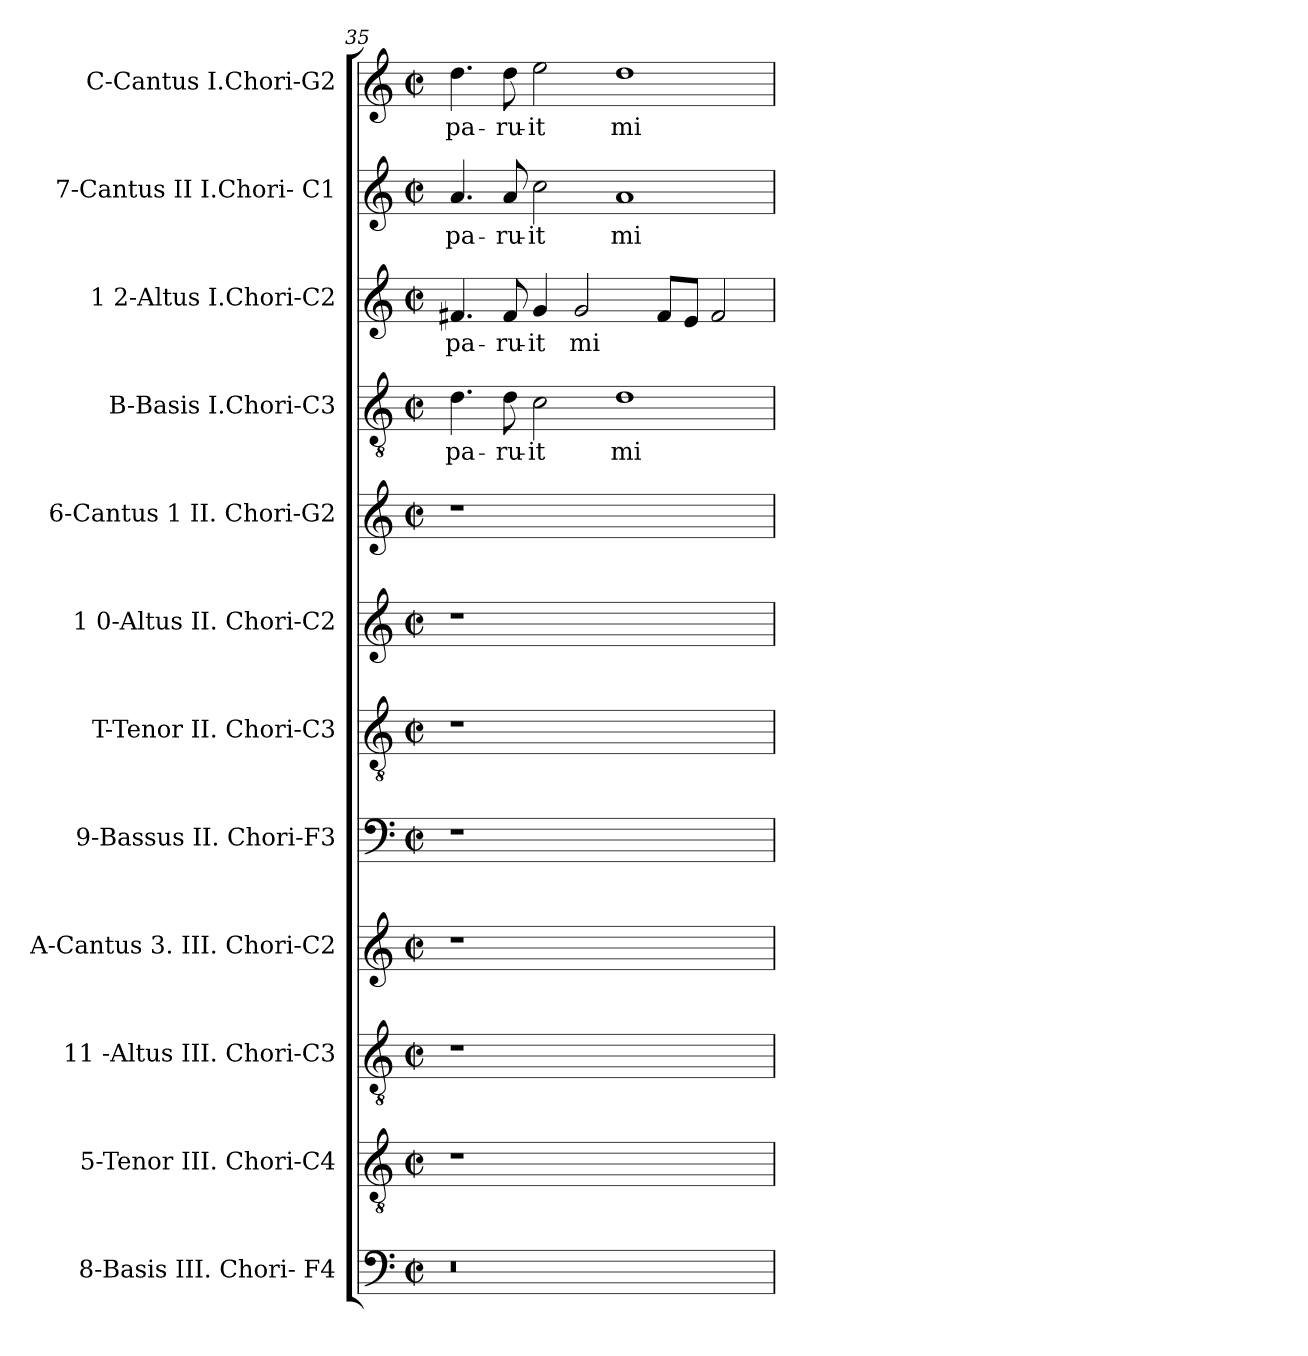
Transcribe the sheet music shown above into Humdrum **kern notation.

**kern	**kern	**kern	**kern	**kern	**kern	**kern	**kern	**kern	**text	**kern	**text	**kern	**text	**kern	**text
*part12	*part11	*part10	*part9	*part8	*part7	*part6	*part5	*part4	*part4	*part3	*part3	*part2	*part2	*part1	*part1
*staff12	*staff11	*staff10	*staff9	*staff8	*staff7	*staff6	*staff5	*staff4	*staff4	*staff3	*staff3	*staff2	*staff2	*staff1	*staff1
*I"8-Basis  III. Chori- F4	*I"5-Tenor  III. Chori-C4	*I"11 -Altus  III. Chori-C3	*I"A-Cantus 3.  III. Chori-C2	*I"9-Bassus  II. Chori-F3	*I"T-Tenor  II. Chori-C3	*I"1 0-Altus  II. Chori-C2	*I"6-Cantus 1  II. Chori-G2	*I"B-Basis  I.Chori-C3	*	*I"1 2-Altus  I.Chori-C2	*	*I"7-Cantus II  I.Chori- C1	*	*I"C-Cantus  I.Chori-G2	*
*	*	*	*I'A	*	*I'T	*	*	*I'B	*	*	*	*	*	*I'C	*
!!LO:PB:g=z
*clefF4	*clefGv2	*clefGv2	*clefG2	*clefF4	*clefGv2	*clefG2	*clefG2	*clefGv2	*	*clefG2	*	*clefG2	*	*clefG2	*
*k[]	*k[]	*k[]	*k[]	*k[]	*k[]	*k[]	*k[]	*k[]	*	*k[]	*	*k[]	*	*k[]	*
*C:	*C:	*C:	*C:	*C:	*C:	*C:	*C:	*C:	*	*C:	*	*C:	*	*C:	*
*M2/2	*M2/2	*M2/2	*M2/2	*M2/2	*M2/2	*M2/2	*M2/2	*M2/2	*	*M2/2	*	*M2/2	*	*M2/2	*
*met(c|)	*met(c|)	*met(c|)	*met(c|)	*met(c|)	*met(c|)	*met(c|)	*met(c|)	*met(c|)	*	*met(c|)	*	*met(c|)	*	*met(c|)	*
=35	=35	=35	=35	=35	=35	=35	=35	=35	=35	=35	=35	=35	=35	=35	=35
!	!	!	!	!	!	!	!	!	!LO:LY:b:cj	!	!LO:LY:b:cj	!	!LO:LY:b:cj	!	!LO:LY:b:cj
0r	1r	1r	1r	1r	1r	1r	1r	4.d\	-pa-	4.f#X/	-pa-	4.a/	-pa-	4.dd\	-pa-
!	!	!	!	!	!	!	!	!	!LO:LY:b:cj	!	!LO:LY:b:cj	!	!LO:LY:b:cj	!	!LO:LY:b:cj
.	.	.	.	.	.	.	.	8d\	-ru-	8f#/	-ru-	8a/	-ru-	8dd\	-ru-
!	!	!	!	!	!	!	!	!	!LO:LY:b:cj	!	!LO:LY:b:cj	!	!LO:LY:b:cj	!	!LO:LY:b:cj
.	.	.	.	.	.	.	.	2c\	-it	4g/	-it	2cc\	-it	2ee\	-it
!	!	!	!	!	!	!	!	!	!	!	!LO:LY:b:cj	!	!	!	!
.	.	.	.	.	.	.	.	.	.	2g/	mi-	.	.	.	.
!	!	!	!	!	!	!	!	!	!LO:LY:b:cj	!	!	!	!LO:LY:b:cj	!	!LO:LY:b:cj
.	1ryy	1ryy	1ryy	1ryy	1ryy	1ryy	1ryy	1d	mi-	.	.	1a	mi-	1dd	mi-
!	!	!	!	!	!	!	!	!	!	!	!LO:LY:b:cj	!	!	!	!
.	.	.	.	.	.	.	.	.	.	8f#/L	--	.	.	.	.
!	!	!	!	!	!	!	!	!	!	!	!LO:LY:b:cj	!	!	!	!
.	.	.	.	.	.	.	.	.	.	8e/J	--	.	.	.	.
!	!	!	!	!	!	!	!	!	!	!	!LO:LY:b:cj	!	!	!	!
.	.	.	.	.	.	.	.	.	.	2f#/	--	.	.	.	.
=	=	=	=	=	=	=	=	=	=	=	=	=	=	=	=
*-	*-	*-	*-	*-	*-	*-	*-	*-	*-	*-	*-	*-	*-	*-	*-
